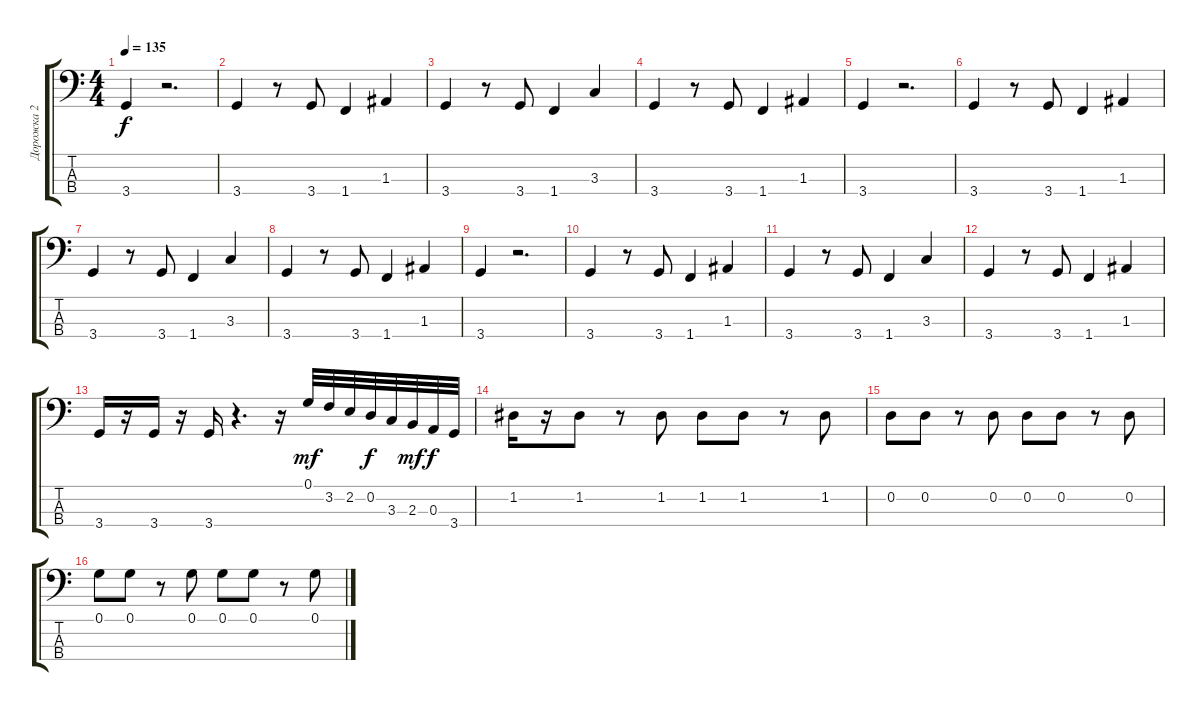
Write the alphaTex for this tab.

\track ("Дорожка 2" "Дорожка 2") {instrument electricbassfinger}
\staff {score tabs}
\tuning (G2 D2 A1 E1) {hide}
\ts (4 4)
\tempo 135
\clef f4
\ks c
3.4.4{dy f} r.2{d} |
3.4.4 r.8 3.4.8 1.4.4 1.3.4 |
3.4.4 r.8 3.4.8 1.4.4 3.3.4 |
3.4.4 r.8 3.4.8 1.4.4 1.3.4 |
3.4.4 r.2{d} |
3.4.4 r.8 3.4.8 1.4.4 1.3.4 |
3.4.4 r.8 3.4.8 1.4.4 3.3.4 |
3.4.4 r.8 3.4.8 1.4.4 1.3.4 |
3.4.4 r.2{d} |
3.4.4 r.8 3.4.8 1.4.4 1.3.4 |
3.4.4 r.8 3.4.8 1.4.4 3.3.4 |
3.4.4 r.8 3.4.8 1.4.4 1.3.4 |
3.4.16 r.16 3.4.16 r.16 3.4.16 r.4{d} r.16 0.1.32{dy mf} 3.2.32 2.2.32 0.2.32{dy f} 3.3.32 2.3.32{dy mf} 0.3.32{dy f} 3.4.32 |
1.2.16 r.16 1.2.8 r.8 1.2.8 1.2.8 1.2.8 r.8 1.2.8 |
0.2.8 0.2.8 r.8 0.2.8 0.2.8 0.2.8 r.8 0.2.8 |
0.1.8 0.1.8 r.8 0.1.8 0.1.8 0.1.8 r.8 0.1.8
